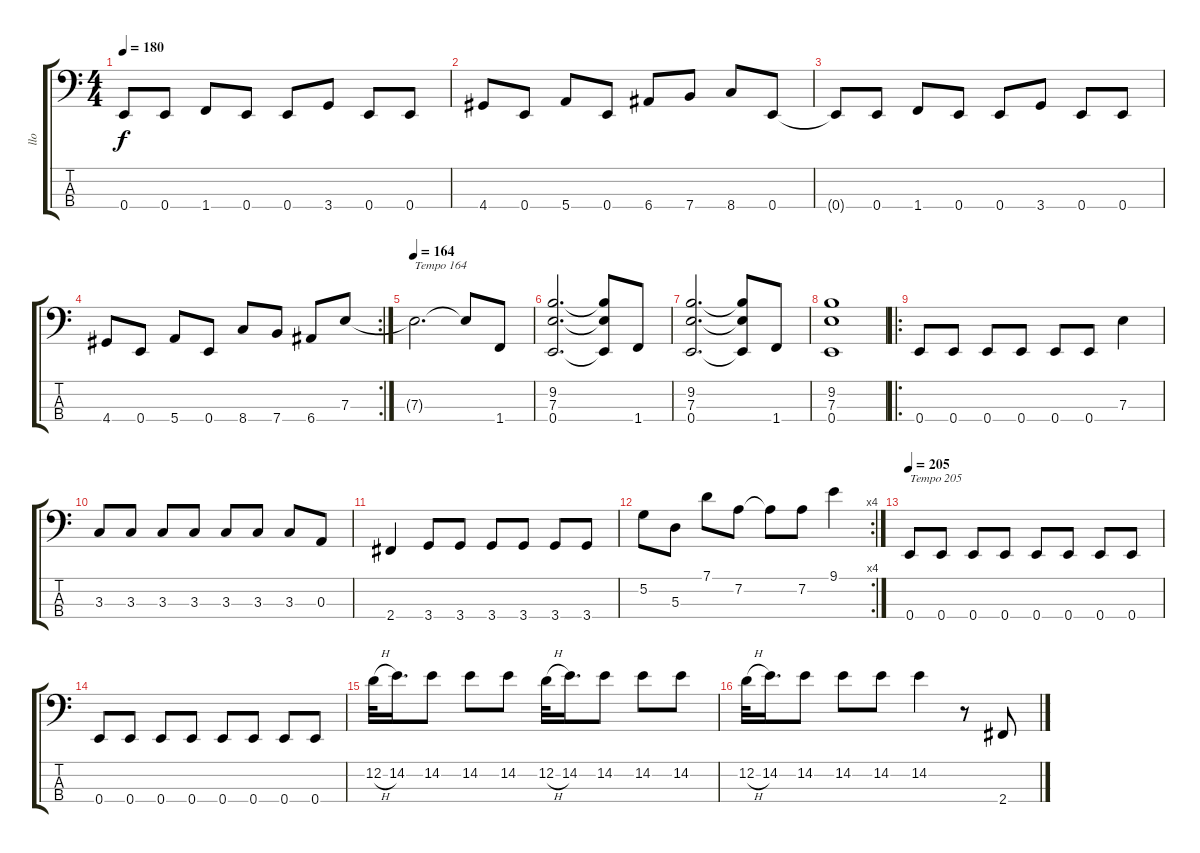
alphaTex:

\track ("llo" "llo") {instrument electricbassfinger}
\staff {score tabs}
\tuning (G2 D2 A1 E1) {hide}
\ts (4 4)
\tempo 180
\clef f4
\ks c
0.4{t}.8{dy f} 0.4.8 1.4.8 0.4.8 0.4.8 3.4.8 0.4.8 0.4.8 |
4.4.8 0.4.8 5.4.8 0.4.8 6.4.8 7.4.8 8.4.8 0.4.8 |
0.4{t}.8 0.4.8 1.4.8 0.4.8 0.4.8 3.4.8 0.4.8 0.4.8 |
\rc 2
4.4.8 0.4.8 5.4.8 0.4.8 8.4.8 7.4.8 6.4.8 7.3.8 |
\tempo 164
7.3{t}.2{d txt "Tempo 164"} 7.3{t}.8 1.4.8 |
(9.2 7.3 0.4).2{d} (9.2{t} 7.3{t} 0.4{t}).8 1.4.8 |
(9.2 7.3 0.4).2{d} (9.2{t} 7.3{t} 0.4{t}).8 1.4.8 |
(9.2 7.3 0.4).1 |
\ro
0.4.8 0.4.8 0.4.8 0.4.8 0.4.8 0.4.8 7.3.4 |
3.3.8 3.3.8 3.3.8 3.3.8 3.3.8 3.3.8 3.3.8 0.3.8 |
2.4.4 3.4.8 3.4.8 3.4.8 3.4.8 3.4.8 3.4.8 |
\rc 4
5.2.8 5.3.8 7.1.8 7.2.8 7.2{t}.8 7.2.8 9.1.4 |
\tempo 205
0.4.8{txt "Tempo 205"} 0.4.8 0.4.8 0.4.8 0.4.8 0.4.8 0.4.8 0.4.8 |
0.4.8 0.4.8 0.4.8 0.4.8 0.4.8 0.4.8 0.4.8 0.4.8 |
12.2{h}.32 14.2.16{d} 14.2.8 14.2.8 14.2.8 12.2{h}.32 14.2.16{d} 14.2.8 14.2.8 14.2.8 |
12.2{h}.32 14.2.16{d} 14.2.8 14.2.8 14.2.8 14.2.4 r.8 2.4.8
